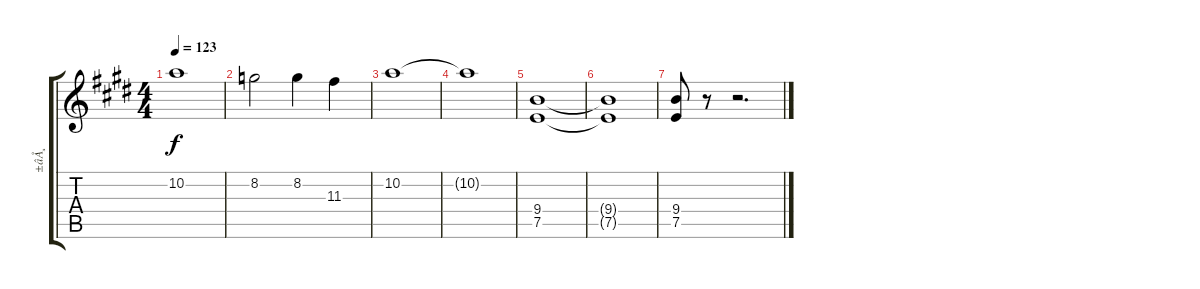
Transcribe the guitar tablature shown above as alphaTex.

\track ("±âÅ¸" "±âÅ¸") {instrument overdrivenguitar}
\staff {score tabs}
\tuning (E4 B3 G3 D3 A2 E2) {hide}
\ts (4 4)
\tempo 123
\clef g2
\ks e
10.2.1{dy f} |
8.2.2 8.2.4 11.3.4 |
10.2.1 |
10.2{t}.1 |
(9.4 7.5).1 |
(9.4{t} 7.5{t}).1 |
(9.4 7.5).8 r.8 r.2{d}
